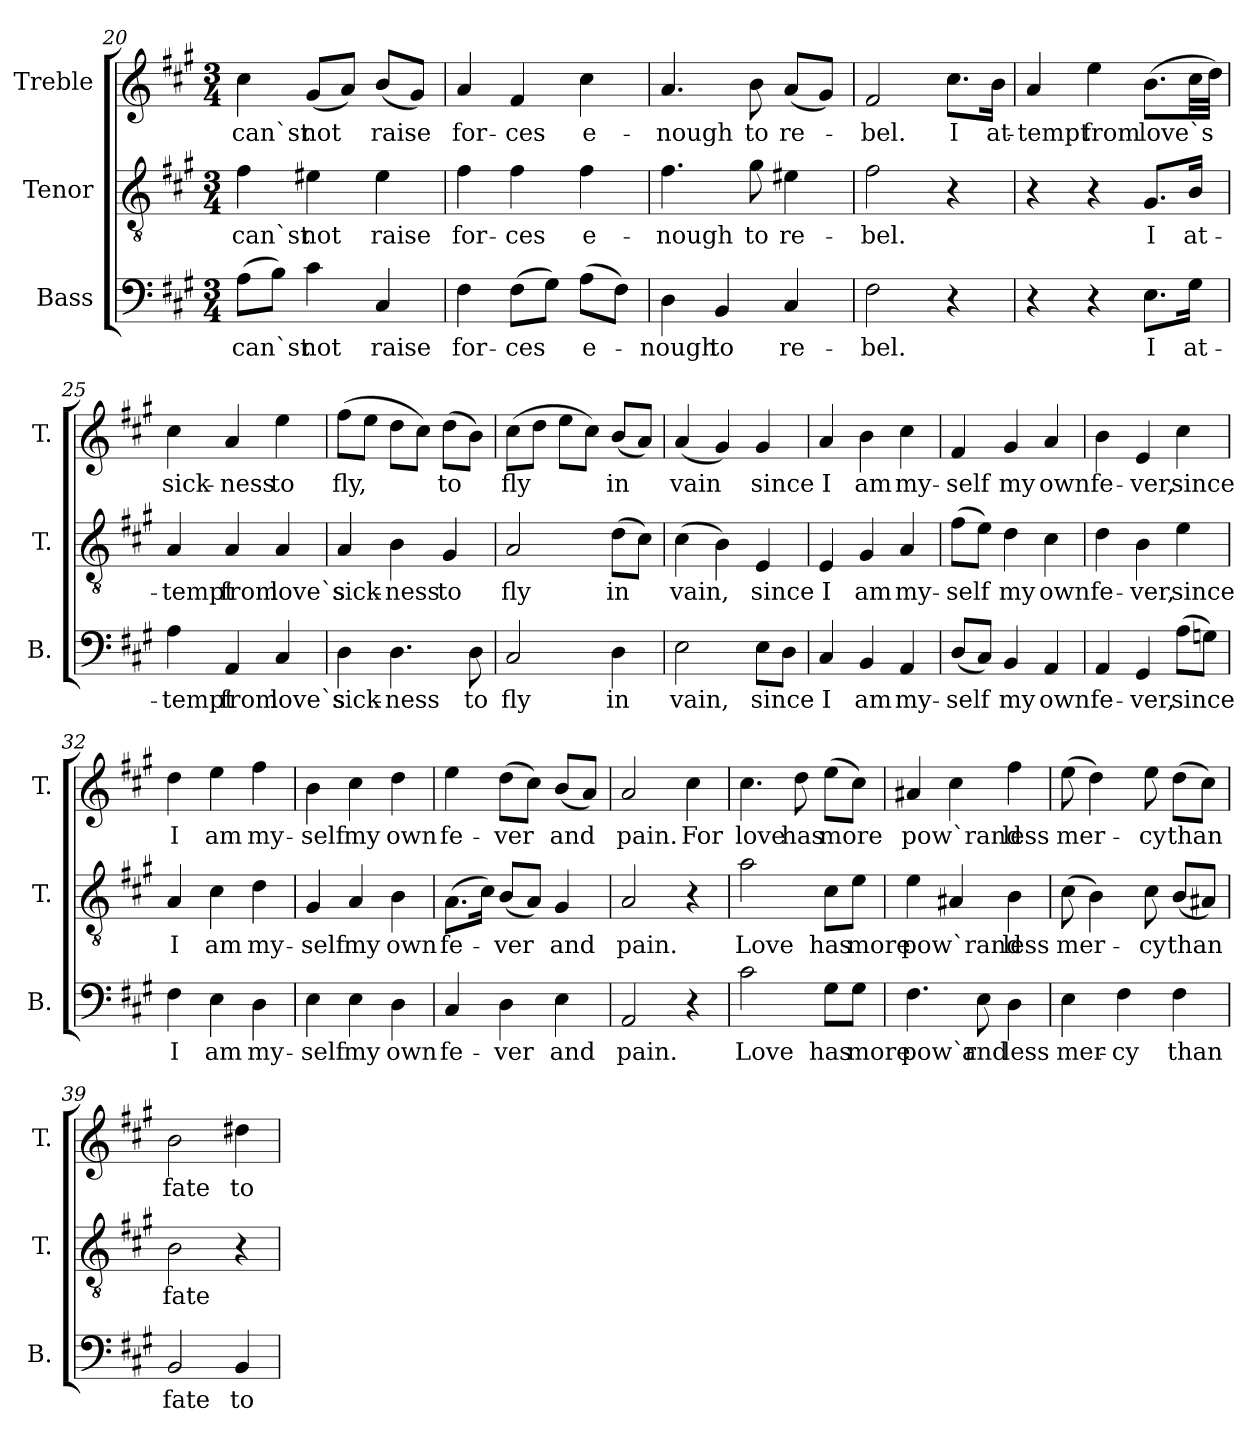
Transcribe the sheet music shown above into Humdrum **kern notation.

**kern	**text	**kern	**text	**kern	**text
*part3	*part3	*part2	*part2	*part1	*part1
*staff3	*staff3	*staff2	*staff2	*staff1	*staff1
*I"Bass	*	*I"Tenor	*	*I"Treble	*
*I'B.	*	*I'T.	*	*I'T.	*
!!LO:LB:g=z
*clefF4	*	*clefGv2	*	*clefG2	*
*k[f#c#g#]	*	*k[f#c#g#]	*	*k[f#c#g#]	*
*M3/4	*	*M3/4	*	*M3/4	*
=20	=20	=20	=20	=20	=20
(8A\L	can`st	4f#\	can`st	4cc#\	can`st
8B\J)	.	.	.	.	.
4c#\	not	4e#X\	not	(8g#/L	not
.	.	.	.	8a/J)	.
4C#/	raise	4e#\	raise	(8b/L	raise
.	.	.	.	8g#/J)	.
=21	=21	=21	=21	=21	=21
4F#\	for-	4f#\	for-	4a/	for-
(8F#\L	-ces	4f#\	-ces	4f#/	-ces
8G#\J)	.	.	.	.	.
(8A\L	e-	4f#\	e-	4cc#\	e-
8F#\J)	.	.	.	.	.
=22	=22	=22	=22	=22	=22
4D\	-nough	4.f#\	-nough	4.a/	-nough
4BB/	to	.	.	.	.
.	.	8g#\	to	8b\	to
4C#/	re-	4e#X\	re-	(8a/L	re-
.	.	.	.	8g#/J)	.
=23	=23	=23	=23	=23	=23
2F#\	-bel.	2f#\	-bel.	2f#/	-bel.
4r	.	4r	.	8.cc#\L	I
.	.	.	.	16b\Jk	at-
=24	=24	=24	=24	=24	=24
4r	.	4r	.	4a/	-tempt
4r	.	4r	.	4ee\	from
8.E\L	I	8.G#/L	I	(8.b\L	love`s
16G#\Jk	at-	16B/Jk	at-	32cc#\LL	.
.	.	.	.	32dd\JJJ)	.
!!LO:LB:g=z
=25	=25	=25	=25	=25	=25
4A\	-tempt	4A/	-tempt	4cc#\	sick-
4AA/	from	4A/	from	4a/	-ness
4C#/	love`s	4A/	love`s	4ee\	to
=26	=26	=26	=26	=26	=26
4D\	sick-	4A/	sick-	(8ff#\L	fly,
.	.	.	.	8ee\J	.
4.D\	-ness	4B\	-ness	8dd\L	.
.	.	.	.	8cc#\J)	.
.	.	4G#/	to	(8dd\L	to
8D\	to	.	.	8b\J)	.
=27	=27	=27	=27	=27	=27
2C#/	fly	2A/	fly	(8cc#\L	fly
.	.	.	.	8dd\J	.
.	.	.	.	8ee\L	.
.	.	.	.	8cc#\J)	.
4D\	in	(8d\L	in	(8b/L	in
.	.	8c#\J)	.	8a/J)	.
=28	=28	=28	=28	=28	=28
2E\	vain,	(4c#\	vain,	(4a/	vain
.	.	4B\)	.	4g#/)	.
8E\L	since	4E/	since	4g#/	since
8D\J	.	.	.	.	.
=29	=29	=29	=29	=29	=29
4C#/	I	4E/	I	4a/	I
4BB/	am	4G#/	am	4b\	am
4AA/	my-	4A/	my-	4cc#\	my-
!!LO:PB:g=z
=30	=30	=30	=30	=30	=30
(8D/L	-self	(8f#\L	-self	4f#/	-self
8C#/J)	.	8e\J)	.	.	.
4BB/	my	4d\	my	4g#/	my
4AA/	own	4c#\	own	4a/	own
=31	=31	=31	=31	=31	=31
4AA/	fe-	4d\	fe-	4b\	fe-
4GG#/	-ver,	4B\	-ver,	4e/	-ver,
(8A\L	since	4e\	since	4cc#\	since
8Gn\J)	.	.	.	.	.
=32	=32	=32	=32	=32	=32
4F#\	I	4A/	I	4dd\	I
4E\	am	4c#\	am	4ee\	am
4D\	my-	4d\	my-	4ff#\	my-
=33	=33	=33	=33	=33	=33
4E\	-self	4G#/	-self	4b\	-self
4E\	my	4A/	my	4cc#\	my
4D\	own	4B\	own	4dd\	own
=34	=34	=34	=34	=34	=34
4C#/	fe-	(8.A\L	fe-	4ee\	fe-
.	.	16c#\Jk)	.	.	.
4D\	-ver	(8B/L	-ver	(8dd\L	-ver
.	.	8A/J)	.	8cc#\J)	.
4E\	and	4G#/	and	(8b/L	and
.	.	.	.	8a/J)	.
=35	=35	=35	=35	=35	=35
2AA/	pain.	2A/	pain.	2a/	pain.
4r	.	4r	.	4cc#\	For
!!LO:LB:g=z
=36	=36	=36	=36	=36	=36
2c#\	Love	2a\	Love	4.cc#\	love
.	.	.	.	8dd\	has
8G#\L	has	8c#\L	has	(8ee\L	more
8G#\J	more	8e\J	more	8cc#\J)	.
=37	=37	=37	=37	=37	=37
4.F#\	pow`r	4e\	pow`rand	4a#X/	pow`rand
.	.	4A#X/	.	4cc#\	.
8E\	and	.	.	.	.
4D\	less	4B\	less	4ff#\	less
=38	=38	=38	=38	=38	=38
4E\	mer-	(8c#\	mer-	(8ee\	mer-
.	.	4B\)	.	4dd\)	.
4F#\	-cy	.	.	.	.
.	.	8c#\	-cy	8ee\	-cy
4F#\	than	(8B/L	than	(8dd\L	than
.	.	8A#X/J)	.	8cc#\J)	.
=39	=39	=39	=39	=39	=39
2BB/	fate	2B\	fate	2b\	fate
4BB/	to	4r	.	4dd#X\	to
=	=	=	=	=	=
*-	*-	*-	*-	*-	*-
